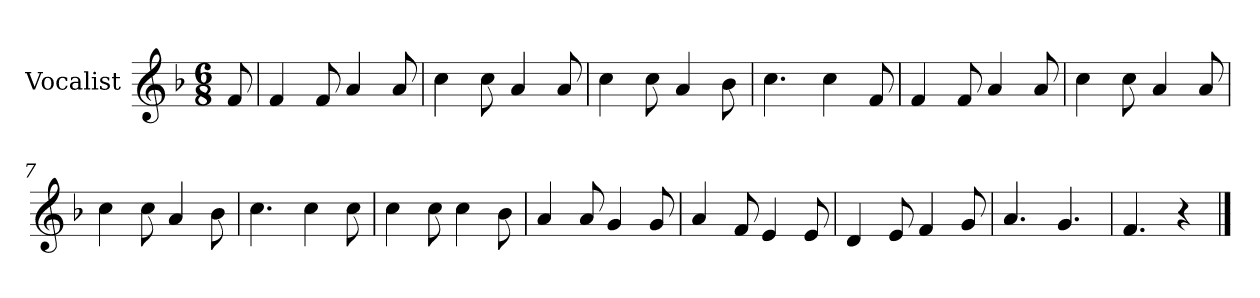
**kern
*part1
*staff1
*I"Vocalist
*k[b-]
*F:
*M6/8
=
8f
=1
4f
8f
4a
8a
=2
4cc
8cc
4a
8a
=3
4cc
8cc
4a
8b-
=4
4.cc
4cc
8f
=5
4f
8f
4a
8a
=6
4cc
8cc
4a
8a
=7
4cc
8cc
4a
8b-
=8
4.cc
4cc
8cc
=9
4cc
8cc
4cc
8b-
=10
4a
8a
4g
8g
=11
4a
8f
4e
8e
=12
4d
8e
4f
8g
=13
4.a
4.g
=14
4.f
4r
==
*-
